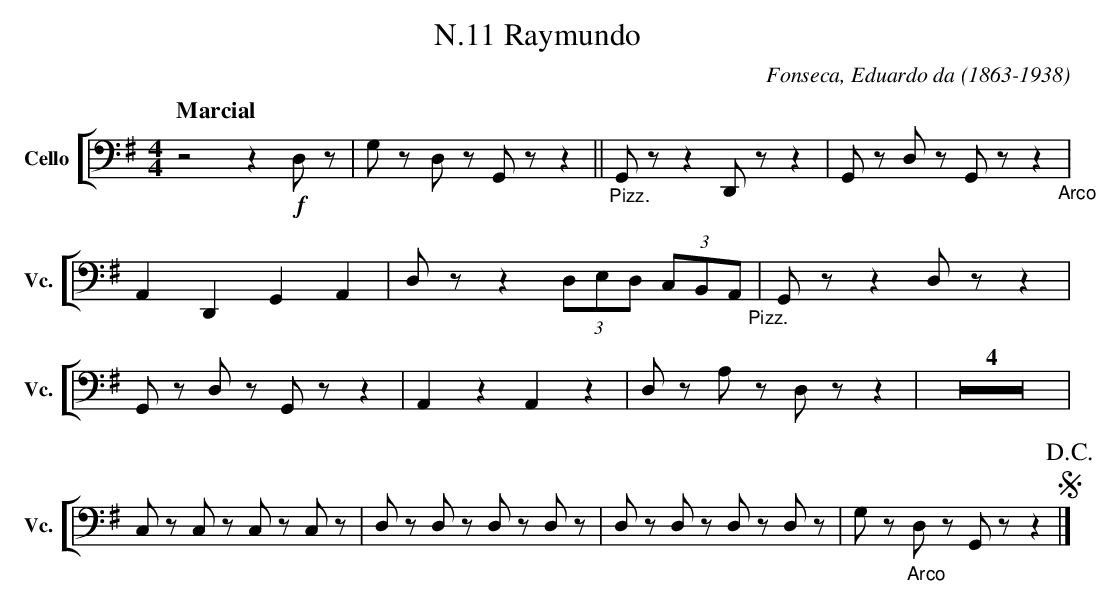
X:1
T:N.11 Raymundo
C:Fonseca, Eduardo da (1863-1938)
M:4/4
L:1/4
K:G
V: 5 clef=bass name="Cello" sname="Vc."
%%staves [ 5 ]
   [Q:"Marcial"] z2 z !f! D,/z/ | G,/z/ D,/z/ G,,/z/ z || \
   "_Pizz." G,,/z/ z D,,/z/ z | G,,/z/ D,/z/ G,,/z/ z "_Arco" | A,,D,,G,,A,, | \
   D,/z/z(3D,/E,/D,/ (3C,/B,,/A,,/ "_Pizz."| G,,/z/ z D,/z/ z | G,,/z/ D,/z/ G,,/z/ z | \
   A,,z A,,z | D,/z/ A,/z/ D,/z/ z | Z4 | C,/z/ C,/z/ C,/z/ C,/z/ | \
   D,/z/ D,/z/ D,/z/ D,/z/ | D,/z/ D,/z/ D,/z/ D,/z/ | \
   G,/z/ "_Arco" D,/z/ G,,/z/  z !segno!!D.C.! |]\
